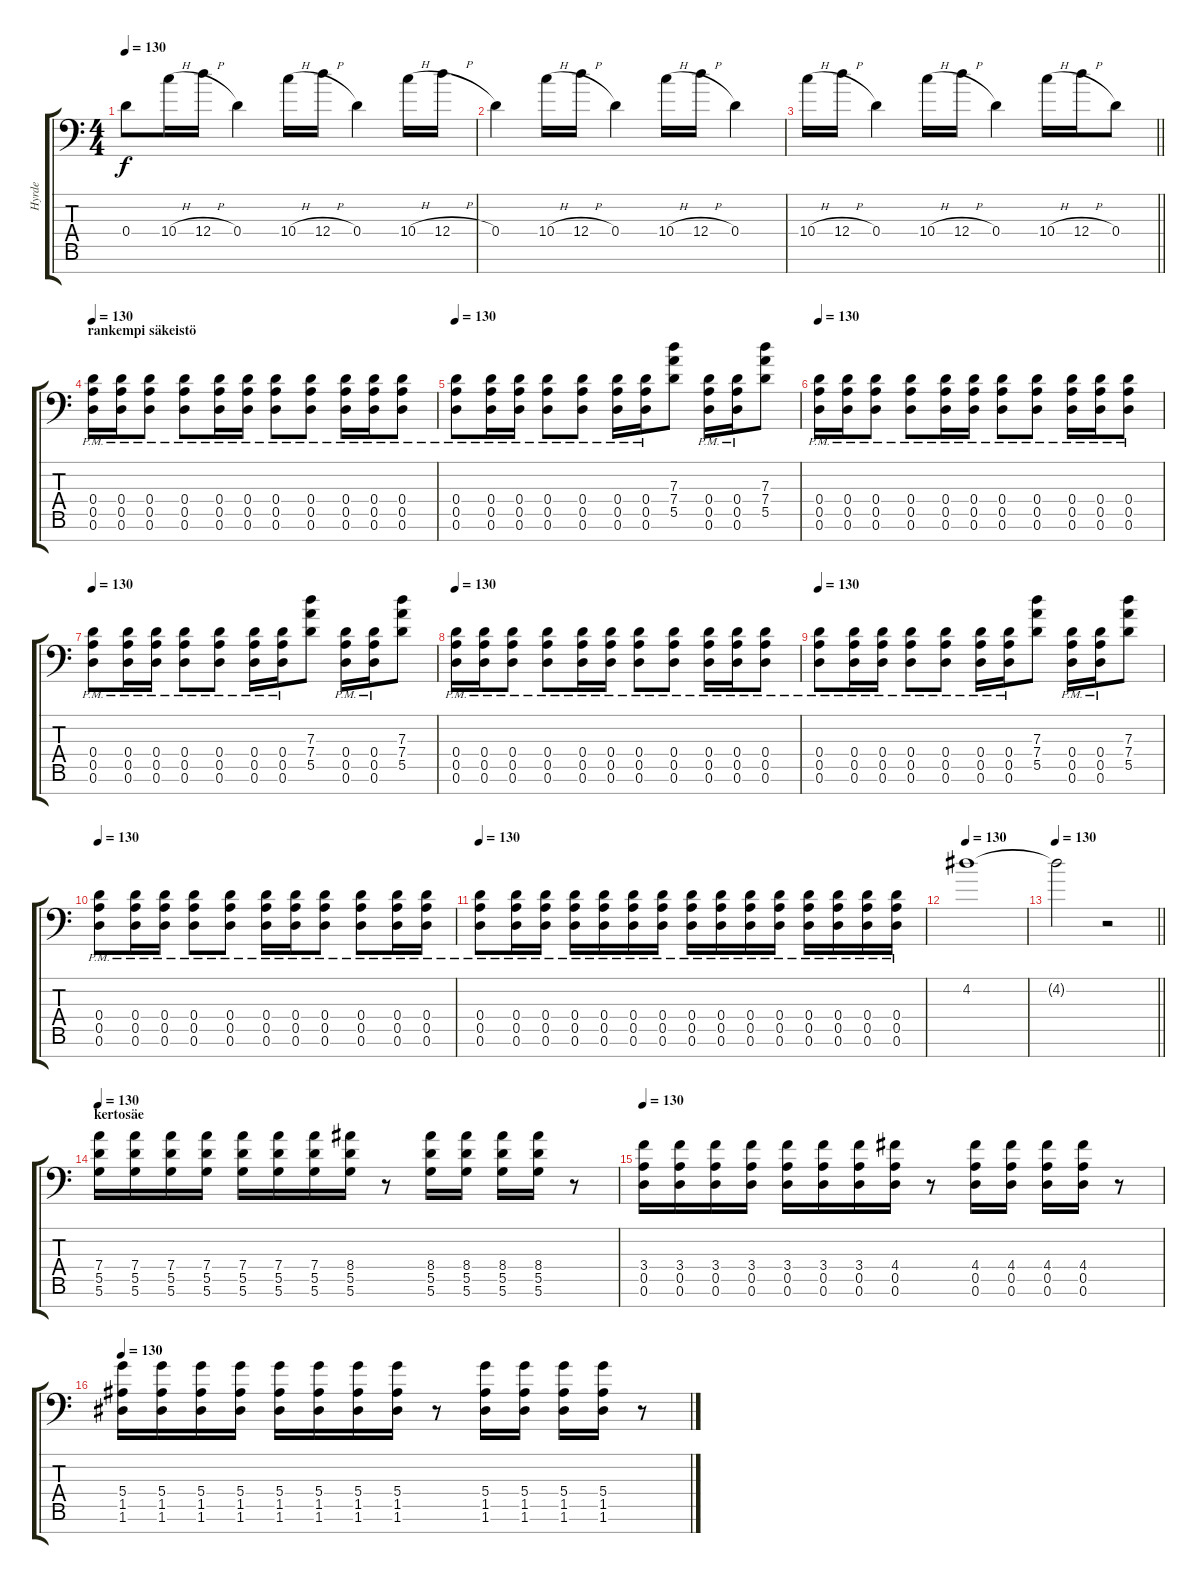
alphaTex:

\track ("Hyrde" "Hyrde") {instrument distortionguitar}
\staff {score tabs}
\tuning (E4 B3 G3 D3 A2 D2 A1) {hide}
\ts (4 4)
\tempo 130
\clef f4
\ks c
0.4{t}.8{dy f} 10.4{h}.16 12.4{h}.16 0.4.4 10.4{h}.16 12.4{h}.16 0.4.4 10.4{h}.16 12.4{h}.16 |
0.4.4 10.4{h}.16 12.4{h}.16 0.4.4 10.4{h}.16 12.4{h}.16 0.4.4 |
\barLineRight lightlight
10.4{h}.16 12.4{h}.16 0.4.4 10.4{h}.16 12.4{h}.16 0.4.4 10.4{h}.16 12.4{h}.16 0.4.8 |
\section ("" "rankempi säkeistö")
\tempo 130
(0.4{pm} 0.5{pm} 0.6{pm}).16 (0.4{pm} 0.5{pm} 0.6{pm}).16 (0.4{pm} 0.5{pm} 0.6{pm}).8 (0.4{pm} 0.5{pm} 0.6{pm}).8 (0.4{pm} 0.5{pm} 0.6{pm}).16 (0.4{pm} 0.5{pm} 0.6{pm}).16 (0.4{pm} 0.5{pm} 0.6{pm}).8 (0.4{pm} 0.5{pm} 0.6{pm}).8 (0.4{pm} 0.5{pm} 0.6{pm}).16 (0.4{pm} 0.5{pm} 0.6{pm}).16 (0.4{pm} 0.5{pm} 0.6{pm}).8 |
\tempo 130
(0.4{pm} 0.5{pm} 0.6{pm}).8 (0.4{pm} 0.5{pm} 0.6{pm}).16 (0.4{pm} 0.5{pm} 0.6{pm}).16 (0.4{pm} 0.5{pm} 0.6{pm}).8 (0.4{pm} 0.5{pm} 0.6{pm}).8 (0.4{pm} 0.5{pm} 0.6{pm}).16 (0.4{pm} 0.5{pm} 0.6{pm}).16 (7.3 7.4 5.5).8 (0.4{pm} 0.5{pm} 0.6{pm}).16 (0.4{pm} 0.5{pm} 0.6{pm}).16 (7.3 7.4 5.5).8 |
\tempo 130
(0.4{pm} 0.5{pm} 0.6{pm}).16 (0.4{pm} 0.5{pm} 0.6{pm}).16 (0.4{pm} 0.5{pm} 0.6{pm}).8 (0.4{pm} 0.5{pm} 0.6{pm}).8 (0.4{pm} 0.5{pm} 0.6{pm}).16 (0.4{pm} 0.5{pm} 0.6{pm}).16 (0.4{pm} 0.5{pm} 0.6{pm}).8 (0.4{pm} 0.5{pm} 0.6{pm}).8 (0.4{pm} 0.5{pm} 0.6{pm}).16 (0.4{pm} 0.5{pm} 0.6{pm}).16 (0.4{pm} 0.5{pm} 0.6{pm}).8 |
\tempo 130
(0.4{pm} 0.5{pm} 0.6{pm}).8 (0.4{pm} 0.5{pm} 0.6{pm}).16 (0.4{pm} 0.5{pm} 0.6{pm}).16 (0.4{pm} 0.5{pm} 0.6{pm}).8 (0.4{pm} 0.5{pm} 0.6{pm}).8 (0.4{pm} 0.5{pm} 0.6{pm}).16 (0.4{pm} 0.5{pm} 0.6{pm}).16 (7.3 7.4 5.5).8 (0.4{pm} 0.5{pm} 0.6{pm}).16 (0.4{pm} 0.5{pm} 0.6{pm}).16 (7.3 7.4 5.5).8 |
\tempo 130
(0.4{pm} 0.5{pm} 0.6{pm}).16 (0.4{pm} 0.5{pm} 0.6{pm}).16 (0.4{pm} 0.5{pm} 0.6{pm}).8 (0.4{pm} 0.5{pm} 0.6{pm}).8 (0.4{pm} 0.5{pm} 0.6{pm}).16 (0.4{pm} 0.5{pm} 0.6{pm}).16 (0.4{pm} 0.5{pm} 0.6{pm}).8 (0.4{pm} 0.5{pm} 0.6{pm}).8 (0.4{pm} 0.5{pm} 0.6{pm}).16 (0.4{pm} 0.5{pm} 0.6{pm}).16 (0.4{pm} 0.5{pm} 0.6{pm}).8 |
\tempo 130
(0.4{pm} 0.5{pm} 0.6{pm}).8 (0.4{pm} 0.5{pm} 0.6{pm}).16 (0.4{pm} 0.5{pm} 0.6{pm}).16 (0.4{pm} 0.5{pm} 0.6{pm}).8 (0.4{pm} 0.5{pm} 0.6{pm}).8 (0.4{pm} 0.5{pm} 0.6{pm}).16 (0.4{pm} 0.5{pm} 0.6{pm}).16 (7.3 7.4 5.5).8 (0.4{pm} 0.5{pm} 0.6{pm}).16 (0.4{pm} 0.5{pm} 0.6{pm}).16 (7.3 7.4 5.5).8 |
\tempo 130
(0.4{pm} 0.5{pm} 0.6{pm}).8 (0.4{pm} 0.5{pm} 0.6{pm}).16 (0.4{pm} 0.5{pm} 0.6{pm}).16 (0.4{pm} 0.5{pm} 0.6{pm}).8 (0.4{pm} 0.5{pm} 0.6{pm}).8 (0.4{pm} 0.5{pm} 0.6{pm}).16 (0.4{pm} 0.5{pm} 0.6{pm}).16 (0.4{pm} 0.5{pm} 0.6{pm}).8 (0.4{pm} 0.5{pm} 0.6{pm}).8 (0.4{pm} 0.5{pm} 0.6{pm}).16 (0.4{pm} 0.5{pm} 0.6{pm}).16 |
\tempo 130
(0.4{pm} 0.5{pm} 0.6{pm}).8{volume 15} (0.4{pm} 0.5{pm} 0.6{pm}).16 (0.4{pm} 0.5{pm} 0.6{pm}).16 (0.4{pm} 0.5{pm} 0.6{pm}).16 (0.4{pm} 0.5{pm} 0.6{pm}).16 (0.4{pm} 0.5{pm} 0.6{pm}).16 (0.4{pm} 0.5{pm} 0.6{pm}).16 (0.4{pm} 0.5{pm} 0.6{pm}).16 (0.4{pm} 0.5{pm} 0.6{pm}).16 (0.4{pm} 0.5{pm} 0.6{pm}).16 (0.4{pm} 0.5{pm} 0.6{pm}).16 (0.4{pm} 0.5{pm} 0.6{pm}).16 (0.4{pm} 0.5{pm} 0.6{pm}).16 (0.4{pm} 0.5{pm} 0.6{pm}).16 (0.4{pm} 0.5{pm} 0.6{pm}).16 |
\tempo 130
4.2.1 |
\tempo 130
\barLineRight lightlight
4.2{t}.2 r.2 |
\section ("" "kertosäe")
\tempo 130
(7.4 5.5 5.6).16 (7.4 5.5 5.6).16 (7.4 5.5 5.6).16 (7.4 5.5 5.6).16 (7.4 5.5 5.6).16 (7.4 5.5 5.6).16 (7.4 5.5 5.6).16 (8.4 5.5 5.6).16 r.8 (8.4 5.5 5.6).16 (8.4 5.5 5.6).16 (8.4 5.5 5.6).16 (8.4 5.5 5.6).16 r.8 |
\tempo 130
(3.4 0.5 0.6).16 (3.4 0.5 0.6).16 (3.4 0.5 0.6).16 (3.4 0.5 0.6).16 (3.4 0.5 0.6).16 (3.4 0.5 0.6).16 (3.4 0.5 0.6).16 (4.4 0.5 0.6).16 r.8 (4.4 0.5 0.6).16 (4.4 0.5 0.6).16 (4.4 0.5 0.6).16 (4.4 0.5 0.6).16 r.8 |
\tempo 130
(5.4 1.5 1.6).16 (5.4 1.5 1.6).16 (5.4 1.5 1.6).16 (5.4 1.5 1.6).16 (5.4 1.5 1.6).16 (5.4 1.5 1.6).16 (5.4 1.5 1.6).16 (5.4 1.5 1.6).16 r.8 (5.4 1.5 1.6).16 (5.4 1.5 1.6).16 (5.4 1.5 1.6).16 (5.4 1.5 1.6).16 r.8
